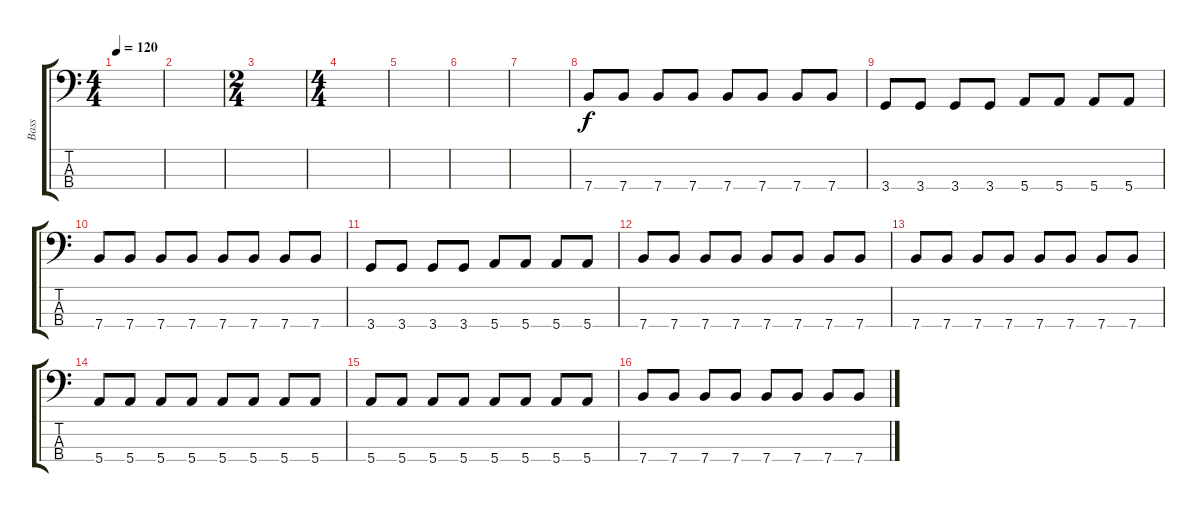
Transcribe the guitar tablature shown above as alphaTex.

\track ("Bass" "Bass") {instrument fretlessbass}
\staff {score tabs}
\tuning (G2 D2 A1 E1) {hide}
\ts (4 4)
\tempo 120
\clef f4
\ks c
|
|
\ts (2 4)
|
\ts (4 4)
|
|
|
|
7.4.8 7.4.8 7.4.8 7.4.8 7.4.8 7.4.8 7.4.8 7.4.8 |
3.4.8 3.4.8 3.4.8 3.4.8 5.4.8 5.4.8 5.4.8 5.4.8 |
7.4.8 7.4.8 7.4.8 7.4.8 7.4.8 7.4.8 7.4.8 7.4.8 |
3.4.8 3.4.8 3.4.8 3.4.8 5.4.8 5.4.8 5.4.8 5.4.8 |
7.4.8 7.4.8 7.4.8 7.4.8 7.4.8 7.4.8 7.4.8 7.4.8 |
7.4.8 7.4.8 7.4.8 7.4.8 7.4.8 7.4.8 7.4.8 7.4.8 |
5.4.8 5.4.8 5.4.8 5.4.8 5.4.8 5.4.8 5.4.8 5.4.8 |
5.4.8 5.4.8 5.4.8 5.4.8 5.4.8 5.4.8 5.4.8 5.4.8 |
7.4.8 7.4.8 7.4.8 7.4.8 7.4.8 7.4.8 7.4.8 7.4.8
